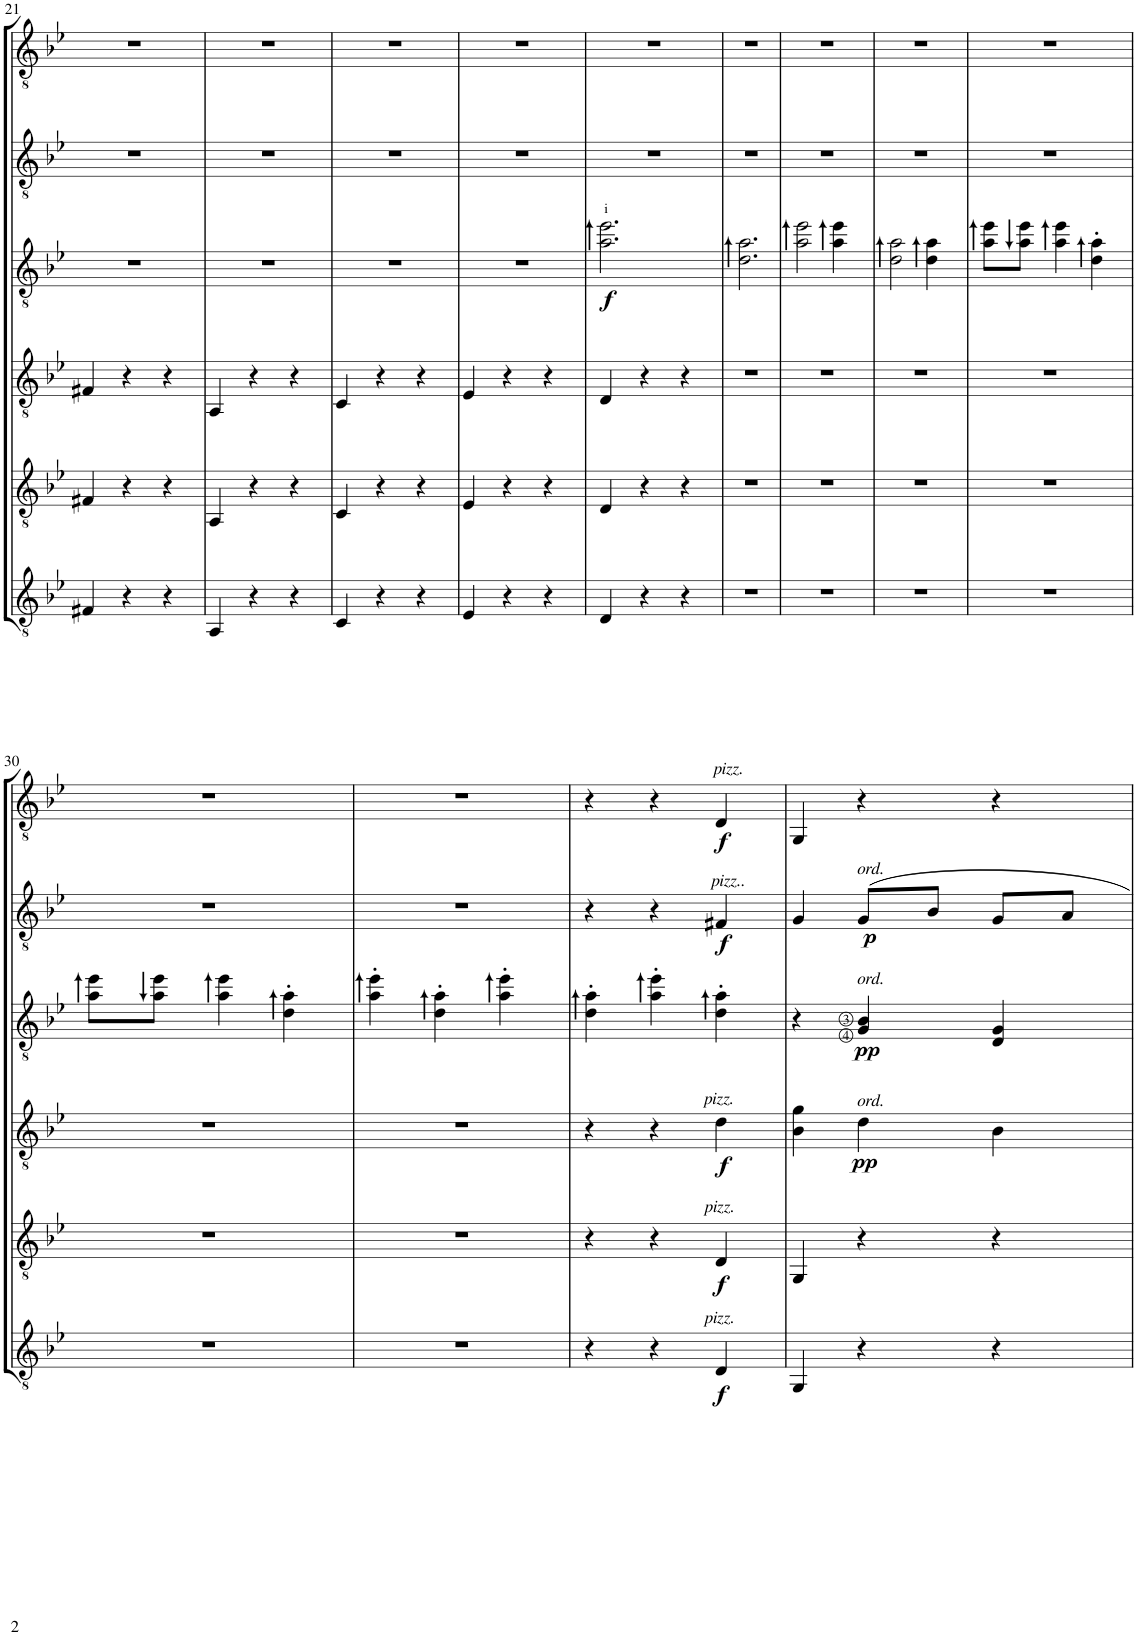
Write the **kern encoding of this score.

**kern	**dynam	**kern	**dynam	**kern	**dynam	**kern	**dynam	**kern	**dynam	**kern	**dynam
*part6	*part6	*part5	*part5	*part4	*part4	*part3	*part3	*part2	*part2	*part1	*part1
*staff6	*staff6	*staff5	*staff5	*staff4	*staff4	*staff3	*staff3	*staff2	*staff2	*staff1	*staff1
*I"C.G.	*	*I"Gtr.5	*	*I"Gtr.4	*	*I"Gtr.3	*	*I"Gtr.2	*	*I"Gtr.1	*
!!LO:PB:g=z
*clefGv2	*	*clefGv2	*	*clefGv2	*	*clefGv2	*	*clefGv2	*	*clefGv2	*
*k[b-e-]	*	*k[b-e-]	*	*k[b-e-]	*	*k[b-e-]	*	*k[b-e-]	*	*k[b-e-]	*
*M3/4	*	*M3/4	*	*M3/4	*	*M3/4	*	*M3/4	*	*M3/4	*
=21	=21	=21	=21	=21	=21	=21	=21	=21	=21	=21	=21
4F#X/	.	4F#X/	.	4F#X/	.	2.r	.	2.r	.	2.r	.
4r	.	4r	.	4r	.	.	.	.	.	.	.
4r	.	4r	.	4r	.	.	.	.	.	.	.
=22	=22	=22	=22	=22	=22	=22	=22	=22	=22	=22	=22
4AA/	.	4AA/	.	4AA/	.	2.r	.	2.r	.	2.r	.
4r	.	4r	.	4r	.	.	.	.	.	.	.
4r	.	4r	.	4r	.	.	.	.	.	.	.
=23	=23	=23	=23	=23	=23	=23	=23	=23	=23	=23	=23
4C/	.	4C/	.	4C/	.	2.r	.	2.r	.	2.r	.
4r	.	4r	.	4r	.	.	.	.	.	.	.
4r	.	4r	.	4r	.	.	.	.	.	.	.
=24	=24	=24	=24	=24	=24	=24	=24	=24	=24	=24	=24
4E-/	.	4E-/	.	4E-/	.	2.r	.	2.r	.	2.r	.
4r	.	4r	.	4r	.	.	.	.	.	.	.
4r	.	4r	.	4r	.	.	.	.	.	.	.
=25	=25	=25	=25	=25	=25	=25	=25	=25	=25	=25	=25
!	!	!	!	!	!	!	!LO:DY:b	!	!	!	!
4D/	.	4D/	.	4D/	.	2.a\ 2.ee-\	f	2.r	.	2.r	.
4r	.	4r	.	4r	.	.	.	.	.	.	.
4r	.	4r	.	4r	.	.	.	.	.	.	.
=26	=26	=26	=26	=26	=26	=26	=26	=26	=26	=26	=26
2.r	.	2.r	.	2.r	.	2.d\ 2.a\	.	2.r	.	2.r	.
=27	=27	=27	=27	=27	=27	=27	=27	=27	=27	=27	=27
2.r	.	2.r	.	2.r	.	2a\ 2ee-\	.	2.r	.	2.r	.
.	.	.	.	.	.	4a\ 4ee-\	.	.	.	.	.
=28	=28	=28	=28	=28	=28	=28	=28	=28	=28	=28	=28
2.r	.	2.r	.	2.r	.	2d\ 2a\	.	2.r	.	2.r	.
.	.	.	.	.	.	4d\ 4a\	.	.	.	.	.
=29	=29	=29	=29	=29	=29	=29	=29	=29	=29	=29	=29
2.r	.	2.r	.	2.r	.	8a\ 8ee-\L	.	2.r	.	2.r	.
.	.	.	.	.	.	8a\ 8ee-\J	.	.	.	.	.
.	.	.	.	.	.	4a\ 4ee-\	.	.	.	.	.
.	.	.	.	.	.	4d\' 4a\'	.	.	.	.	.
!!LO:LB:g=z
=30	=30	=30	=30	=30	=30	=30	=30	=30	=30	=30	=30
2.r	.	2.r	.	2.r	.	8a\ 8ee-\L	.	2.r	.	2.r	.
.	.	.	.	.	.	8a\ 8ee-\J	.	.	.	.	.
.	.	.	.	.	.	4a\ 4ee-\	.	.	.	.	.
.	.	.	.	.	.	4d\' 4a\'	.	.	.	.	.
=31	=31	=31	=31	=31	=31	=31	=31	=31	=31	=31	=31
2.r	.	2.r	.	2.r	.	4a\' 4ee-\'	.	2.r	.	2.r	.
.	.	.	.	.	.	4d\' 4a\'	.	.	.	.	.
.	.	.	.	.	.	4a\' 4ee-\'	.	.	.	.	.
=32	=32	=32	=32	=32	=32	=32	=32	=32	=32	=32	=32
4r	.	4r	.	4r	.	4d\' 4a\'	.	4r	.	4r	.
4r	.	4r	.	4r	.	4a\' 4ee-\'	.	4r	.	4r	.
!	!	!	!	!	!	!	!	!	!	!LO:TX:a:i:t=pizz.	!
!	!	!	!	!	!	!	!	!LO:TX:a:i:t=pizz..	!	!	!
!	!	!	!	!LO:TX:a:i:t=pizz.	!	!	!	!	!	!	!
!	!	!LO:TX:a:i:t=pizz.	!	!	!	!	!	!	!	!	!
!LO:TX:a:i:t=pizz.	!	!	!	!	!	!	!	!	!	!	!
!	!LO:DY:b	!	!LO:DY:b	!	!LO:DY:b	!	!	!	!LO:DY:b	!	!LO:DY:b
4D/	f	4D/	f	4d\	f	4d\' 4a\'	.	4F#X/	f	4D/	f
=33	=33	=33	=33	=33	=33	=33	=33	=33	=33	=33	=33
4GG/	.	4GG/	.	4B-\ 4g\	.	4r	.	4G/	.	4GG/	.
!	!	!	!	!	!	!	!	!LO:TX:a:i:t=ord.	!	!	!
!	!	!	!	!	!	!LO:TX:a:i:t=ord.	!	!	!	!	!
!	!	!	!	!LO:TX:a:i:t=ord.	!	!	!	!	!	!	!
!	!	!	!	!	!LO:DY:b	!	!LO:DY:b	!	!LO:DY:b	!	!
4r	.	4r	.	4d\	pp	4G/ 4B-/	pp	8G/L	p	4r	.
.	.	.	.	.	.	.	.	8B-/J	.	.	.
4r	.	4r	.	4B-\	.	4D/ 4G/	.	8G/L	.	4r	.
.	.	.	.	.	.	.	.	8A/J	.	.	.
=	=	=	=	=	=	=	=	=	=	=	=
*-	*-	*-	*-	*-	*-	*-	*-	*-	*-	*-	*-
